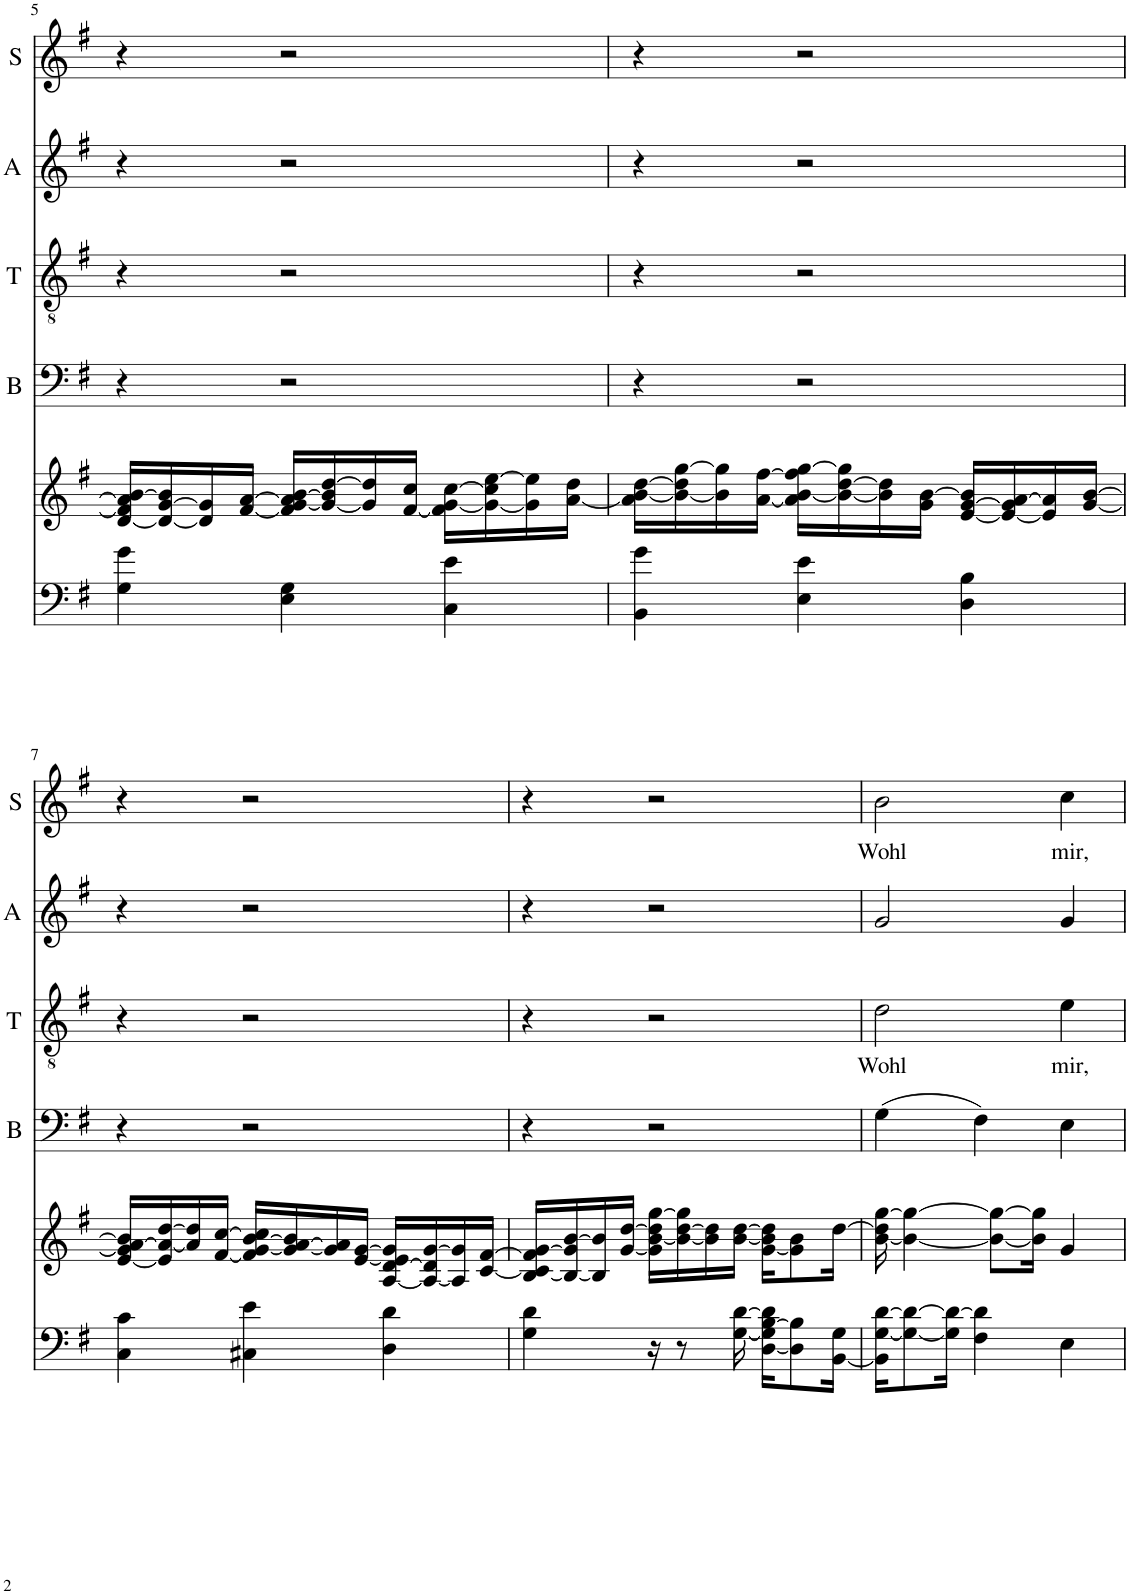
**kern	**kern	**kern	**kern	**text	**kern	**kern	**text
*part6	*part5	*part4	*part3	*part3	*part2	*part1	*part1
*staff6	*staff5	*staff4	*staff3	*staff3	*staff2	*staff1	*staff1
*I"two	*I"one	*I"B	*I"T	*	*I"A	*I"S	*
*	*	*I'B	*I'T	*	*I'A	*I'S	*
!!LO:PB:g=z
*clefF4	*clefG2	*clefF4	*clefGv2	*	*clefG2	*clefG2	*
*k[f#]	*k[f#]	*k[f#]	*k[f#]	*	*k[f#]	*k[f#]	*
*M3/4	*M3/4	*M3/4	*M3/4	*	*M3/4	*M3/4	*
=5	=5	=5	=5	=5	=5	=5	=5
4G\ 4g\	[16d/ 16f#/] 16a/] [16b/LL	4r	4r	.	4r	4r	.
.	16d/_ [16g/ 16b/]	.	.	.	.	.	.
.	16d/] 16g/]	.	.	.	.	.	.
.	[16f#/ [16a/JJ	.	.	.	.	.	.
4E\ 4G\	16f#/] [16g/ 16a/] [16b/LL	2r	2r	.	2r	2r	.
.	16g/_ 16b/] [16dd/	.	.	.	.	.	.
.	16g/] 16dd/]	.	.	.	.	.	.
.	[16f#/ 16cc/JJ	.	.	.	.	.	.
4C\ 4e\	16f#\] [16g\ [16cc\LL	.	.	.	.	.	.
.	16g\_ 16cc\] [16ee\	.	.	.	.	.	.
.	16g\] 16ee\]	.	.	.	.	.	.
.	[16a\ 16dd\JJ	.	.	.	.	.	.
=6	=6	=6	=6	=6	=6	=6	=6
4BB\ 4g\	16a\] [16b\ [16dd\LL	4r	4r	.	4r	4r	.
.	16b\_ 16dd\] [16gg\	.	.	.	.	.	.
.	16b\] 16gg\]	.	.	.	.	.	.
.	[16a\ [16ff#\JJ	.	.	.	.	.	.
4E\ 4e\	16a\] [16b\ 16ff#\] [16gg\LL	2r	2r	.	2r	2r	.
.	16b\_ [16dd\ 16gg\]	.	.	.	.	.	.
.	16b\] 16dd\]	.	.	.	.	.	.
.	16g\ [16b\JJ	.	.	.	.	.	.
4D\ 4B\	[16e/ [16g/ 16b/]LL	.	.	.	.	.	.
.	16e/_ 16g/] [16a/	.	.	.	.	.	.
.	16e/] 16a/]	.	.	.	.	.	.
.	[16g/ [16b/JJ	.	.	.	.	.	.
!!LO:LB:g=z
=7	=7	=7	=7	=7	=7	=7	=7
4C\ 4c\	[16e/ 16g/] [16a/ 16b/]LL	4r	4r	.	4r	4r	.
.	16e/] 16a/_ [16dd/	.	.	.	.	.	.
.	16a/] 16dd/]	.	.	.	.	.	.
.	[16f#/ [16cc/JJ	.	.	.	.	.	.
4C#X\ 4e\	16f#/] [16g/ [16b/ 16cc/]LL	2r	2r	.	2r	2r	.
.	16g/_ [16a/ 16b/]	.	.	.	.	.	.
.	16g/] 16a/]	.	.	.	.	.	.
.	[16e/ [16g/JJ	.	.	.	.	.	.
4D\ 4d\	[16A/ [16d/ 16e/] 16g/]LL	.	.	.	.	.	.
.	16A/_ 16d/] [16g/	.	.	.	.	.	.
.	16A/] 16g/]	.	.	.	.	.	.
.	[16c/ [16f#/JJ	.	.	.	.	.	.
=8	=8	=8	=8	=8	=8	=8	=8
4G\ 4d\	[16B/ 16c/] 16f#/] [16g/LL	4r	4r	.	4r	4r	.
.	16B/_ 16g/] [16b/	.	.	.	.	.	.
.	16B/] 16b/]	.	.	.	.	.	.
.	[16g/ [16dd/JJ	.	.	.	.	.	.
16r	16g\] [16b\ 16dd\] [16gg\LL	2r	2r	.	2r	2r	.
8r	16b\_ [16dd\ 16gg\]	.	.	.	.	.	.
.	16b\] 16dd\]	.	.	.	.	.	.
[16G\ [16d\	[16b\ [16dd\JJ	.	.	.	.	.	.
[16D\ 16G\] [16B\ 16d\]KL	[16g\ 16b\] 16dd\]KL	.	.	.	.	.	.
8D\] 8B\]	8g\] 8b\	.	.	.	.	.	.
[16BB\ 16G\Jk	[16dd\Jk	.	.	.	.	.	.
=9	=9	=9	=9	=9	=9	=9	=9
!	!	!	!	!LO:LY:b	!	!	!LO:LY:b
16BB\] [16G\ [16d\KL	[16b\ 16dd\] [16gg\	(4G\	2d\	Wohl	2g/	2b\	Wohl
8G\_ 8d\_	4b\_ 4gg\_	.	.	.	.	.	.
16G\] 16d\_Jk	.	.	.	.	.	.	.
4F#\ 4d\]	.	4F#\)	.	.	.	.	.
.	8b\_ 8gg\_L	.	.	.	.	.	.
.	16b\] 16gg\]Jk	.	.	.	.	.	.
!	!	!	!	!LO:LY:b	!	!	!LO:LY:b
4E\	4g/	4E\	4e\	mir,	4g/	4cc\	mir,
=	=	=	=	=	=	=	=
*-	*-	*-	*-	*-	*-	*-	*-
